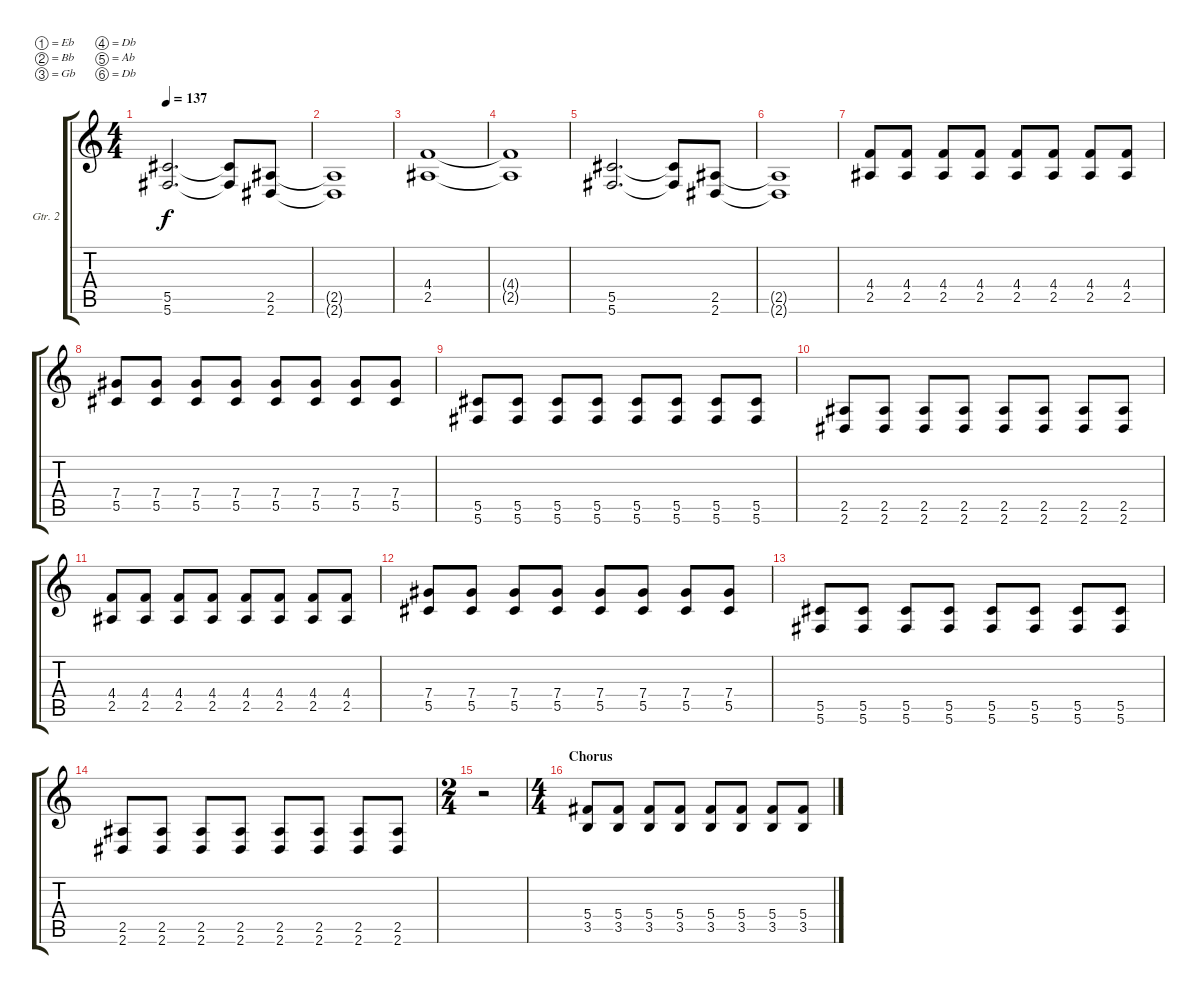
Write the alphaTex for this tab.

\defaultSystemsLayout 4
\bracketExtendMode groupsimilarinstruments
\firstSystemTrackNameOrientation horizontal
\otherSystemsTrackNameOrientation horizontal
\track ("Rhythm - Josh" "Gtr. 2") {instrument distortionguitar}
\staff {score tabs}
\tuning (Eb4 Bb3 Gb3 Db3 Ab2 Db2)
\ts (4 4)
\tempo 137
\clef g2
\ks c
(5.6 5.5).2{d dy f} (5.5{t} 5.6{t}).8 (2.6 2.5).8 |
(2.5{t} 2.6{t}).1 |
(2.5 4.4).1 |
(4.4{t} 2.5{t}).1 |
(5.6 5.5).2{d} (5.5{t} 5.6{t}).8 (2.6 2.5).8 |
(2.5{t} 2.6{t}).1 |
(2.5 4.4).8 (4.4 2.5).8 (4.4 2.5).8 (4.4 2.5).8 (4.4 2.5).8 (4.4 2.5).8 (4.4 2.5).8 (4.4 2.5).8 |
(5.5 7.4).8 (5.5 7.4).8 (5.5 7.4).8 (5.5 7.4).8 (5.5 7.4).8 (5.5 7.4).8 (5.5 7.4).8 (5.5 7.4).8 |
(5.6 5.5).8 (5.5 5.6).8 (5.5 5.6).8 (5.5 5.6).8 (5.5 5.6).8 (5.5 5.6).8 (5.5 5.6).8 (5.5 5.6).8 |
(2.6 2.5).8 (2.6 2.5).8 (2.6 2.5).8 (2.6 2.5).8 (2.6 2.5).8 (2.6 2.5).8 (2.6 2.5).8 (2.6 2.5).8 |
(2.5 4.4).8 (4.4 2.5).8 (4.4 2.5).8 (4.4 2.5).8 (4.4 2.5).8 (4.4 2.5).8 (4.4 2.5).8 (4.4 2.5).8 |
(5.5 7.4).8 (5.5 7.4).8 (5.5 7.4).8 (5.5 7.4).8 (5.5 7.4).8 (5.5 7.4).8 (5.5 7.4).8 (5.5 7.4).8 |
(5.6 5.5).8 (5.5 5.6).8 (5.5 5.6).8 (5.5 5.6).8 (5.5 5.6).8 (5.5 5.6).8 (5.5 5.6).8 (5.5 5.6).8 |
(2.6 2.5).8 (2.6 2.5).8 (2.6 2.5).8 (2.6 2.5).8 (2.6 2.5).8 (2.6 2.5).8 (2.6 2.5).8 (2.6 2.5).8 |
\ts (2 4)
r.2 |
\ts (4 4)
\section ("" "Chorus")
(3.5 5.4).8 (3.5 5.4).8 (3.5 5.4).8 (3.5 5.4).8 (3.5 5.4).8 (3.5 5.4).8 (3.5 5.4).8 (3.5 5.4).8
